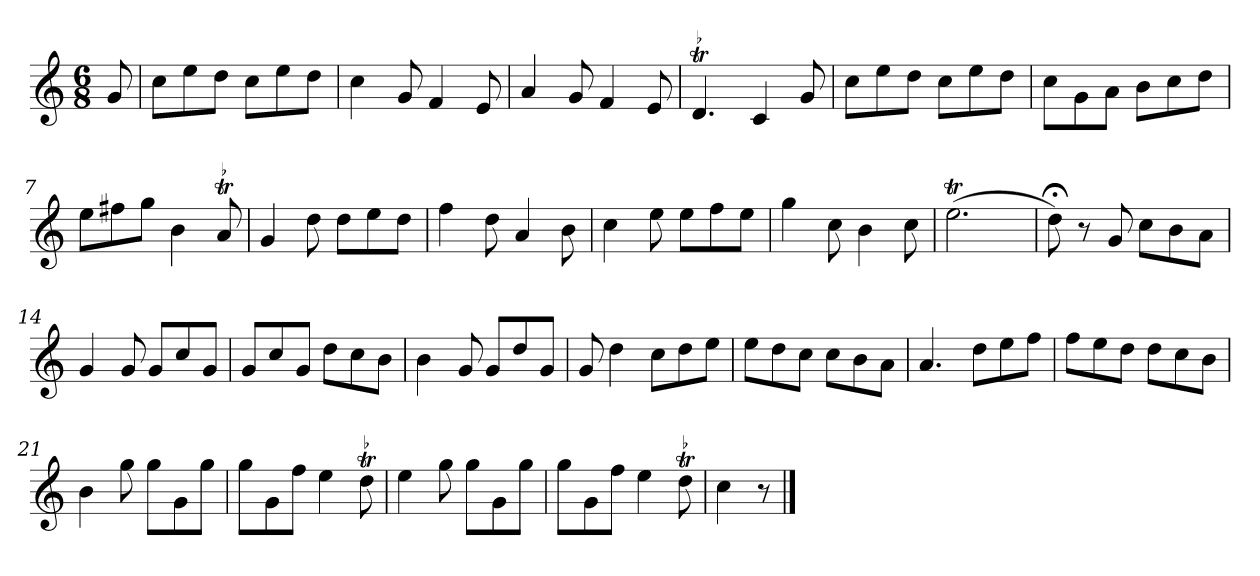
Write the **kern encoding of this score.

**kern
*part1
*staff1
*clefG2
*k[]
*C:
*M6/8
*MM120
=
8g
=1
8cc\L
8ee\
8dd\J
8cc\L
8ee\
8dd\J
=2
4cc
8g
4f
8e
=3
4a
8g
4f
8e
=4
!LO:TR:acc=-
4.dt
4c
8g
=5
8cc\L
8ee\
8dd\J
8cc\L
8ee\
8dd\J
=6
8cc\L
8g\
8a\J
8b\L
8cc\
8dd\J
=7
8ee\L
8ff#X\
8gg\J
4b
!LO:TR:acc=-
8at
=8
4g
8dd
8dd\L
8ee\
8dd\J
=9
4ff
8dd
4a
8b
=10
4cc
8ee
8ee\L
8ff\
8ee\J
=11
4gg
8cc
4b
8cc
=12
(2.eet
=13
8dd;<)
8r
8g
8cc\L
8b\
8a\J
=14
4g
8g
8g/L
8cc/
8g/J
=15
8g/L
8cc/
8g/J
8dd\L
8cc\
8b\J
=16
4b
8g
8g/L
8dd/
8g/J
=17
8g
4dd
8cc\L
8dd\
8ee\J
=18
8ee\L
8dd\
8cc\J
8cc\L
8b\
8a\J
=19
4.a
8dd\L
8ee\
8ff\J
=20
8ff\L
8ee\
8dd\J
8dd\L
8cc\
8b\J
=21
4b
8gg
8gg\L
8g\
8gg\J
=22
8gg\L
8g\
8ff\J
4ee
!LO:TR:acc=-
8ddt
=23
4ee
8gg
8gg\L
8g\
8gg\J
=24
8gg\L
8g\
8ff\J
4ee
!LO:TR:acc=-
8ddt
=25
4cc
8r
==
*-
